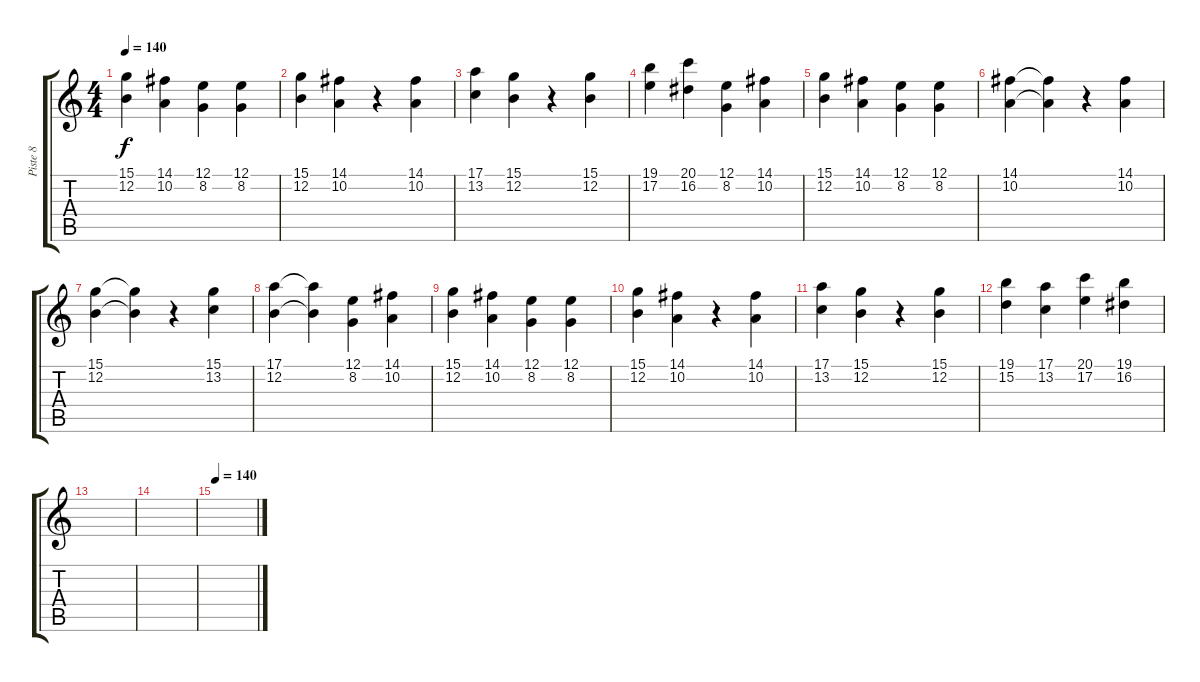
\track ("Piste 8" "Piste 8") {instrument flute}
\staff {score tabs}
\tuning (E4 B3 G3 D3 A2 E2) {hide}
\ts (4 4)
\tempo 140
\clef g2
\ks c
(15.1 12.2).4{dy f} (14.1 10.2).4 (12.1 8.2).4 (12.1 8.2).4 |
(15.1 12.2).4 (14.1 10.2).4 r.4 (14.1 10.2).4 |
(17.1 13.2).4 (15.1 12.2).4 r.4 (15.1 12.2).4 |
(19.1 17.2).4 (20.1 16.2).4 (12.1 8.2).4 (14.1 10.2).4 |
(15.1 12.2).4 (14.1 10.2).4 (12.1 8.2).4 (12.1 8.2).4 |
(14.1 10.2).4 (14.1{t} 10.2{t}).4 r.4 (14.1 10.2).4 |
(15.1 12.2).4 (15.1{t} 12.2{t}).4 r.4 (15.1 13.2).4 |
(17.1 12.2).4 (17.1{t} 12.2{t}).4 (12.1 8.2).4 (14.1 10.2).4 |
(15.1 12.2).4 (14.1 10.2).4 (12.1 8.2).4 (12.1 8.2).4 |
(15.1 12.2).4 (14.1 10.2).4 r.4 (14.1 10.2).4 |
(17.1 13.2).4 (15.1 12.2).4 r.4 (15.1 12.2).4 |
(19.1 15.2).4 (17.1 13.2).4 (20.1 17.2).4 (19.1 16.2).4 |
|
|
\tempo 140
